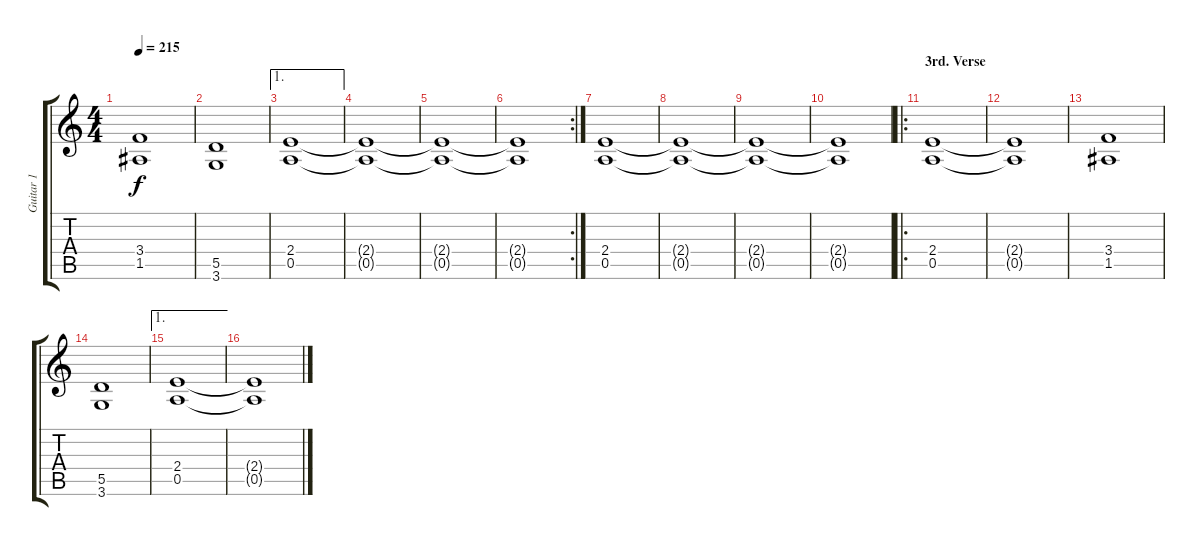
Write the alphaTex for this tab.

\track ("Guitar 1" "Guitar 1") {instrument distortionguitar}
\staff {score tabs}
\tuning (E4 B3 G3 D3 A2 E2) {hide}
\ts (4 4)
\tempo 215
\clef g2
\ks c
(3.4 1.5).1{dy f} |
(5.5 3.6).1 |
\ae 1
(2.4 0.5).1 |
(2.4{t} 0.5{t}).1 |
(2.4{t} 0.5{t}).1 |
\rc 2
(2.4{t} 0.5{t}).1 |
(2.4 0.5).1 |
(2.4{t} 0.5{t}).1 |
(2.4{t} 0.5{t}).1 |
(2.4{t} 0.5{t}).1 |
\ro
\section ("" "3rd. Verse")
(2.4 0.5).1 |
(2.4{t} 0.5{t}).1 |
(3.4 1.5).1 |
(5.5 3.6).1 |
\ae 1
(2.4 0.5).1 |
(2.4{t} 0.5{t}).1
